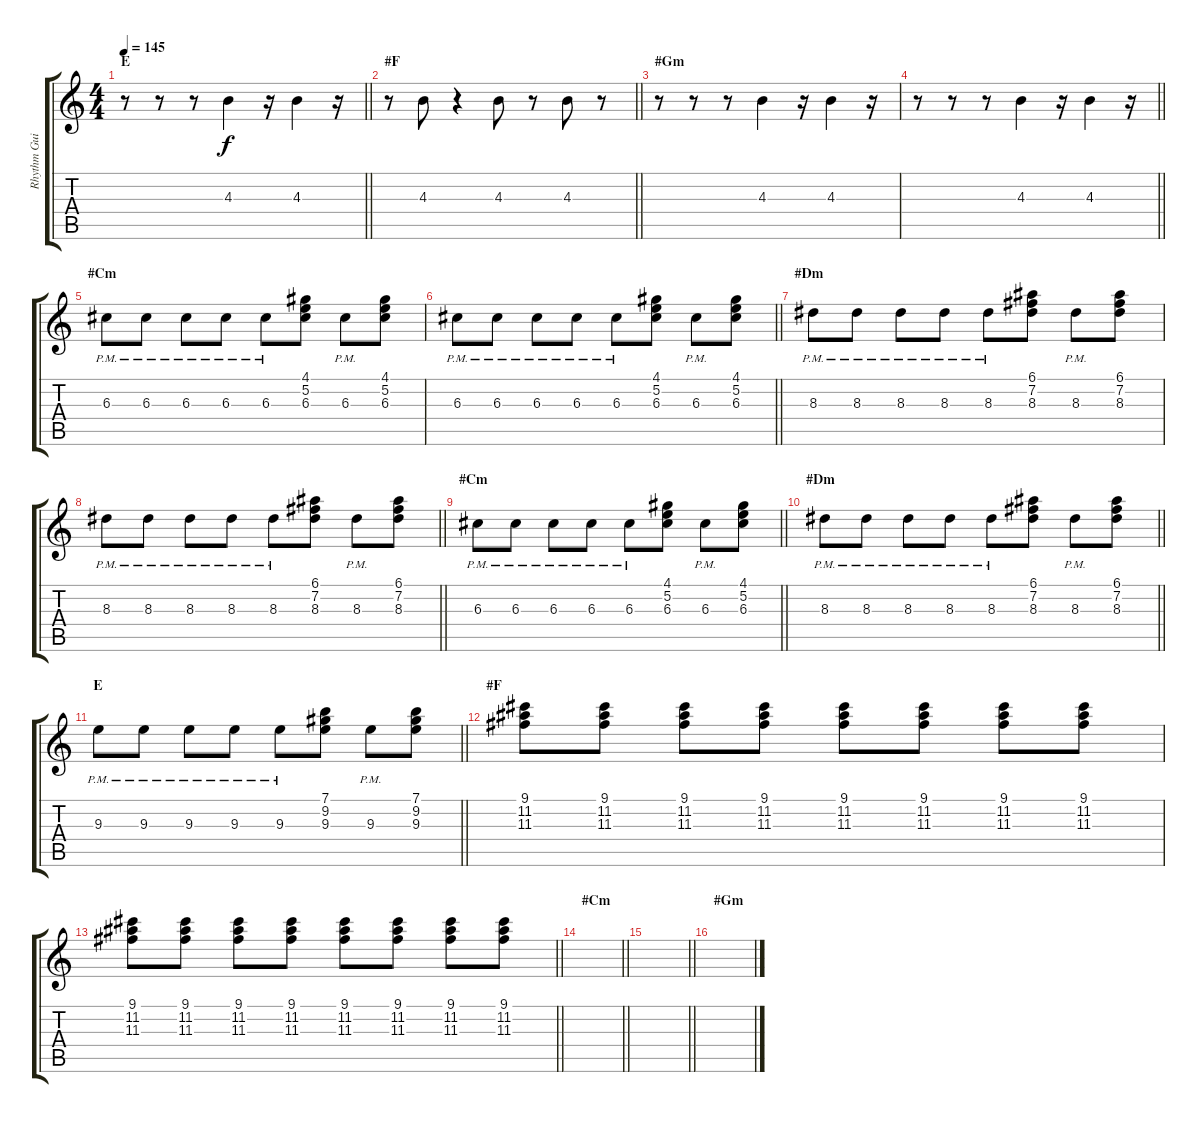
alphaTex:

\track ("Rhythm Guitar 2" "Rhythm Gui") {instrument electricguitarjazz}
\staff {score tabs}
\tuning (E4 B3 G3 D3 A2 E2) {hide}
\ts (4 4)
\section ("" "E")
\tempo 145
\clef g2
\barLineRight lightlight
\ks c
r.8{dy f} r.8 r.8 4.3.4 r.16 4.3.4 r.16 |
\section ("" "#F")
\barLineRight lightlight
r.8 4.3.8 r.4 4.3.8 r.8 4.3.8 r.8 |
\section ("" "#Gm")
r.8 r.8 r.8 4.3.4 r.16 4.3.4 r.16 |
\barLineRight lightlight
r.8 r.8 r.8 4.3.4 r.16 4.3.4 r.16 |
\section ("" "#Cm")
6.3{pm}.8 6.3{pm}.8 6.3{pm}.8 6.3{pm}.8 6.3{pm}.8 (4.1 5.2 6.3).8 6.3{pm}.8 (4.1 5.2 6.3).8 |
\barLineRight lightlight
6.3{pm}.8 6.3{pm}.8 6.3{pm}.8 6.3{pm}.8 6.3{pm}.8 (4.1 5.2 6.3).8 6.3{pm}.8 (4.1 5.2 6.3).8 |
\section ("" "#Dm")
8.3{pm}.8 8.3{pm}.8 8.3{pm}.8 8.3{pm}.8 8.3{pm}.8 (6.1 7.2 8.3).8 8.3{pm}.8 (6.1 7.2 8.3).8 |
\barLineRight lightlight
8.3{pm}.8 8.3{pm}.8 8.3{pm}.8 8.3{pm}.8 8.3{pm}.8 (6.1 7.2 8.3).8 8.3{pm}.8 (6.1 7.2 8.3).8 |
\section ("" "#Cm")
\barLineRight lightlight
6.3{pm}.8 6.3{pm}.8 6.3{pm}.8 6.3{pm}.8 6.3{pm}.8 (4.1 5.2 6.3).8 6.3{pm}.8 (4.1 5.2 6.3).8 |
\section ("" "#Dm")
\barLineRight lightlight
8.3{pm}.8 8.3{pm}.8 8.3{pm}.8 8.3{pm}.8 8.3{pm}.8 (6.1 7.2 8.3).8 8.3{pm}.8 (6.1 7.2 8.3).8 |
\section ("" "E")
\barLineRight lightlight
9.3{pm}.8 9.3{pm}.8 9.3{pm}.8 9.3{pm}.8 9.3{pm}.8 (7.1 9.2 9.3).8 9.3{pm}.8 (7.1 9.2 9.3).8 |
\section ("" "#F")
(9.1 11.2 11.3).8 (9.1 11.2 11.3).8 (9.1 11.2 11.3).8 (9.1 11.2 11.3).8 (9.1 11.2 11.3).8 (9.1 11.2 11.3).8 (9.1 11.2 11.3).8 (9.1 11.2 11.3).8 |
\barLineRight lightlight
(9.1 11.2 11.3).8 (9.1 11.2 11.3).8 (9.1 11.2 11.3).8 (9.1 11.2 11.3).8 (9.1 11.2 11.3).8 (9.1 11.2 11.3).8 (9.1 11.2 11.3).8 (9.1 11.2 11.3).8 |
\section ("" "#Cm")
\barLineRight lightlight
|
\section ("" " ")
\barLineRight lightlight
|
\section ("" "#Gm")
